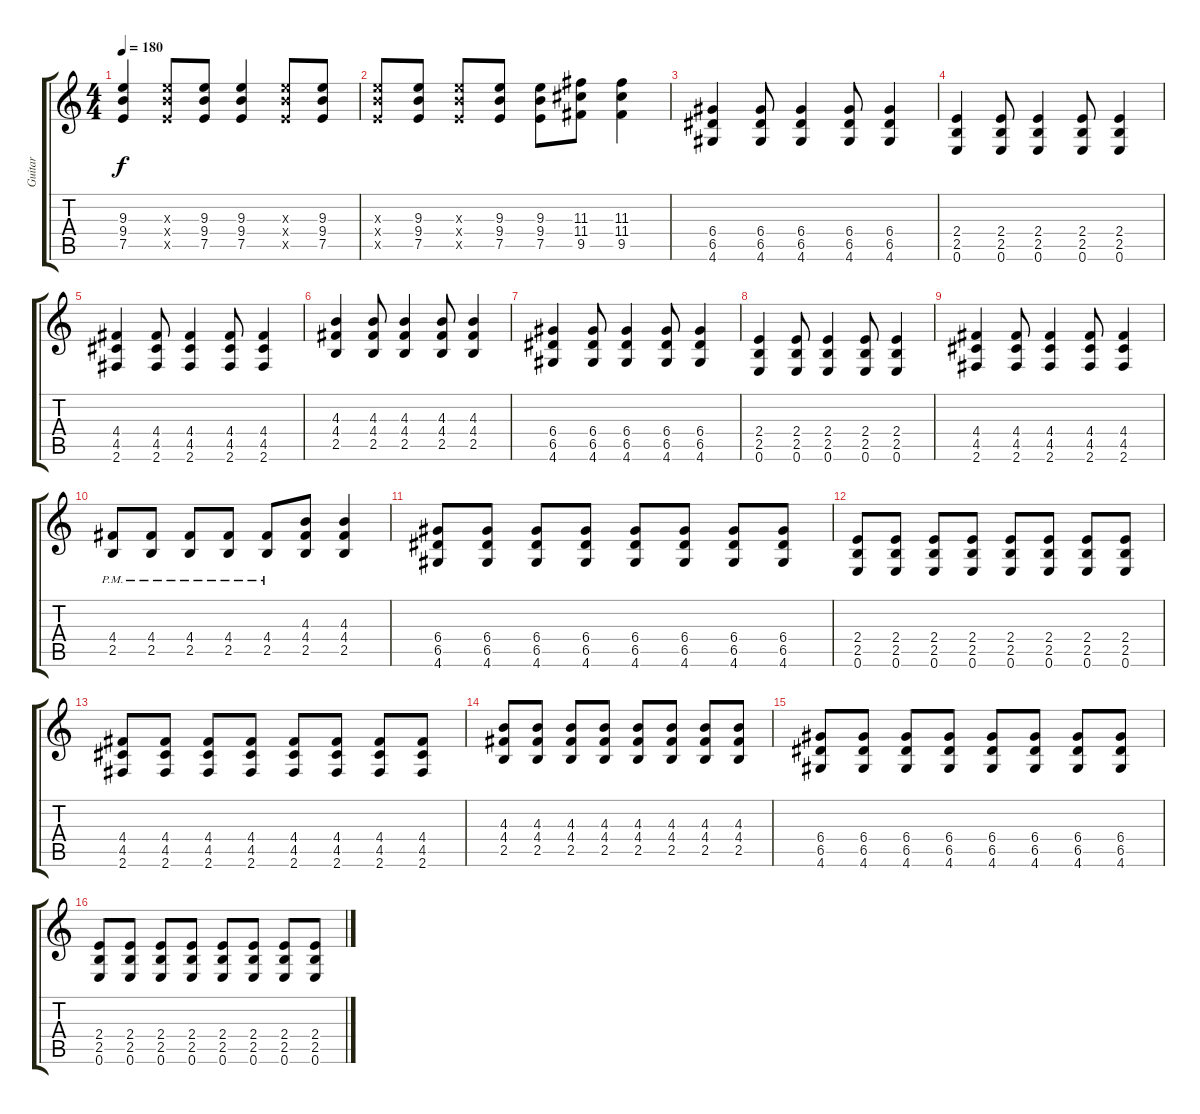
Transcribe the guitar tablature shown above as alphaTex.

\track ("Guitar" "Guitar") {instrument distortionguitar}
\staff {score tabs}
\tuning (E4 B3 G3 D3 A2 E2) {hide}
\ts (4 4)
\tempo 180
\clef g2
\ks c
(9.3 9.4 7.5).4{dy f} (9.3{x} 9.4{x} 7.5{x}).8 (9.3 9.4 7.5).8 (9.3 9.4 7.5).4 (9.3{x} 9.4{x} 7.5{x}).8 (9.3 9.4 7.5).8 |
(9.3{x} 9.4{x} 7.5{x}).8 (9.3 9.4 7.5).8 (9.3{x} 9.4{x} 7.5{x}).8 (9.3 9.4 7.5).8 (9.3 9.4 7.5).8 (11.3 11.4 9.5).8 (11.3 11.4 9.5).4 |
(6.4 6.5 4.6).4 (6.4 6.5 4.6).8 (6.4 6.5 4.6).4 (6.4 6.5 4.6).8 (6.4 6.5 4.6).4 |
(2.4 2.5 0.6).4 (2.4 2.5 0.6).8 (2.4 2.5 0.6).4 (2.4 2.5 0.6).8 (2.4 2.5 0.6).4 |
(4.4 4.5 2.6).4 (4.4 4.5 2.6).8 (4.4 4.5 2.6).4 (4.4 4.5 2.6).8 (4.4 4.5 2.6).4 |
(4.3 4.4 2.5).4 (4.3 4.4 2.5).8 (4.3 4.4 2.5).4 (4.3 4.4 2.5).8 (4.3 4.4 2.5).4 |
(6.4 6.5 4.6).4 (6.4 6.5 4.6).8 (6.4 6.5 4.6).4 (6.4 6.5 4.6).8 (6.4 6.5 4.6).4 |
(2.4 2.5 0.6).4 (2.4 2.5 0.6).8 (2.4 2.5 0.6).4 (2.4 2.5 0.6).8 (2.4 2.5 0.6).4 |
(4.4 4.5 2.6).4 (4.4 4.5 2.6).8 (4.4 4.5 2.6).4 (4.4 4.5 2.6).8 (4.4 4.5 2.6).4 |
(4.4{pm} 2.5{pm}).8 (4.4{pm} 2.5{pm}).8 (4.4{pm} 2.5{pm}).8 (4.4{pm} 2.5{pm}).8 (4.4{pm} 2.5{pm}).8 (4.3 4.4 2.5).8 (4.3 4.4 2.5).4 |
(6.4 6.5 4.6).8 (6.4 6.5 4.6).8 (6.4 6.5 4.6).8 (6.4 6.5 4.6).8 (6.4 6.5 4.6).8 (6.4 6.5 4.6).8 (6.4 6.5 4.6).8 (6.4 6.5 4.6).8 |
(2.4 2.5 0.6).8 (2.4 2.5 0.6).8 (2.4 2.5 0.6).8 (2.4 2.5 0.6).8 (2.4 2.5 0.6).8 (2.4 2.5 0.6).8 (2.4 2.5 0.6).8 (2.4 2.5 0.6).8 |
(4.4 4.5 2.6).8 (4.4 4.5 2.6).8 (4.4 4.5 2.6).8 (4.4 4.5 2.6).8 (4.4 4.5 2.6).8 (4.4 4.5 2.6).8 (4.4 4.5 2.6).8 (4.4 4.5 2.6).8 |
(4.3 4.4 2.5).8 (4.3 4.4 2.5).8 (4.3 4.4 2.5).8 (4.3 4.4 2.5).8 (4.3 4.4 2.5).8 (4.3 4.4 2.5).8 (4.3 4.4 2.5).8 (4.3 4.4 2.5).8 |
(6.4 6.5 4.6).8 (6.4 6.5 4.6).8 (6.4 6.5 4.6).8 (6.4 6.5 4.6).8 (6.4 6.5 4.6).8 (6.4 6.5 4.6).8 (6.4 6.5 4.6).8 (6.4 6.5 4.6).8 |
(2.4 2.5 0.6).8 (2.4 2.5 0.6).8 (2.4 2.5 0.6).8 (2.4 2.5 0.6).8 (2.4 2.5 0.6).8 (2.4 2.5 0.6).8 (2.4 2.5 0.6).8 (2.4 2.5 0.6).8
